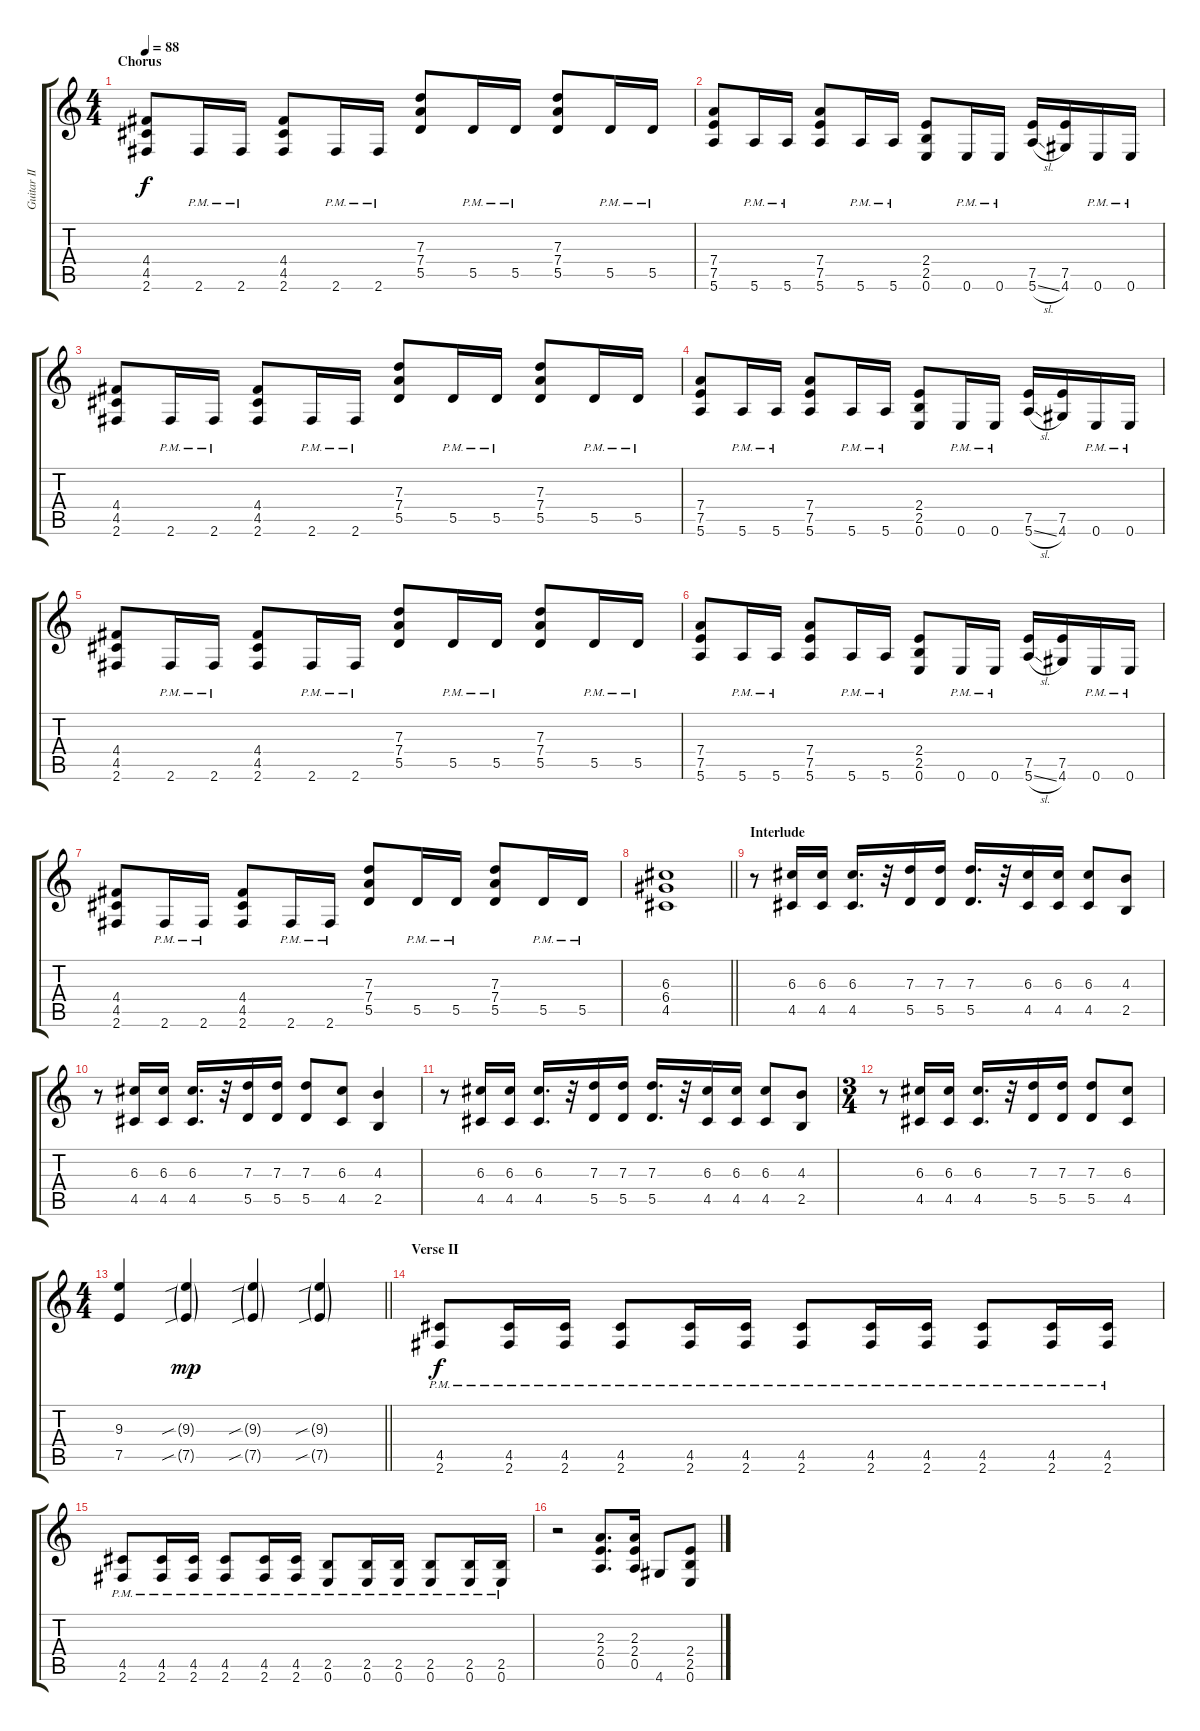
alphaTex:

\track ("Guitar II" "Guitar II") {instrument overdrivenguitar}
\staff {score tabs}
\tuning (E4 B3 G3 D3 A2 E2) {hide}
\ts (4 4)
\section ("" "Chorus")
\tempo 88
\clef g2
\ks c
(4.4 4.5 2.6).8{dy f} 2.6{pm}.16 2.6{pm}.16 (4.4 4.5 2.6).8 2.6{pm}.16 2.6{pm}.16 (7.3 7.4 5.5).8 5.5{pm}.16 5.5{pm}.16 (7.3 7.4 5.5).8 5.5{pm}.16 5.5{pm}.16 |
(7.4 7.5 5.6).8 5.6{pm}.16 5.6{pm}.16 (7.4 7.5 5.6).8 5.6{pm}.16 5.6{pm}.16 (2.4 2.5 0.6).8 0.6{pm}.16 0.6{pm}.16 (7.5 5.6{sl}).16 (7.5 4.6).16 0.6{pm}.16 0.6{pm}.16 |
(4.4 4.5 2.6).8 2.6{pm}.16 2.6{pm}.16 (4.4 4.5 2.6).8 2.6{pm}.16 2.6{pm}.16 (7.3 7.4 5.5).8 5.5{pm}.16 5.5{pm}.16 (7.3 7.4 5.5).8 5.5{pm}.16 5.5{pm}.16 |
(7.4 7.5 5.6).8 5.6{pm}.16 5.6{pm}.16 (7.4 7.5 5.6).8 5.6{pm}.16 5.6{pm}.16 (2.4 2.5 0.6).8 0.6{pm}.16 0.6{pm}.16 (7.5 5.6{sl}).16 (7.5 4.6).16 0.6{pm}.16 0.6{pm}.16 |
(4.4 4.5 2.6).8 2.6{pm}.16 2.6{pm}.16 (4.4 4.5 2.6).8 2.6{pm}.16 2.6{pm}.16 (7.3 7.4 5.5).8 5.5{pm}.16 5.5{pm}.16 (7.3 7.4 5.5).8 5.5{pm}.16 5.5{pm}.16 |
(7.4 7.5 5.6).8 5.6{pm}.16 5.6{pm}.16 (7.4 7.5 5.6).8 5.6{pm}.16 5.6{pm}.16 (2.4 2.5 0.6).8 0.6{pm}.16 0.6{pm}.16 (7.5 5.6{sl}).16 (7.5 4.6).16 0.6{pm}.16 0.6{pm}.16 |
(4.4 4.5 2.6).8 2.6{pm}.16 2.6{pm}.16 (4.4 4.5 2.6).8 2.6{pm}.16 2.6{pm}.16 (7.3 7.4 5.5).8 5.5{pm}.16 5.5{pm}.16 (7.3 7.4 5.5).8 5.5{pm}.16 5.5{pm}.16 |
\barLineRight lightlight
(6.3 6.4 4.5).1 |
\section ("" "Interlude")
r.8 (6.3 4.5).16 (6.3 4.5).16 (6.3 4.5).16{d} r.32 (7.3 5.5).16 (7.3 5.5).16 (7.3 5.5).16{d} r.32 (6.3 4.5).16 (6.3 4.5).16 (6.3 4.5).8 (4.3 2.5).8 |
r.8 (6.3 4.5).16 (6.3 4.5).16 (6.3 4.5).16{d} r.32 (7.3 5.5).16 (7.3 5.5).16 (7.3 5.5).8 (6.3 4.5).8 (4.3 2.5).4 |
r.8 (6.3 4.5).16 (6.3 4.5).16 (6.3 4.5).16{d} r.32 (7.3 5.5).16 (7.3 5.5).16 (7.3 5.5).16{d} r.32 (6.3 4.5).16 (6.3 4.5).16 (6.3 4.5).8 (4.3 2.5).8 |
\ts (3 4)
r.8 (6.3 4.5).16 (6.3 4.5).16 (6.3 4.5).16{d} r.32 (7.3 5.5).16 (7.3 5.5).16 (7.3 5.5).8 (6.3 4.5).8 |
\ts (4 4)
\barLineRight lightlight
(9.3 7.5).4 (9.3{sib g} 7.5{sib g}).4{dy mp} (9.3{sib g} 7.5{sib g}).4 (9.3{sib g} 7.5{sib g}).4 |
\section ("" "Verse II")
(4.5{pm} 2.6{pm}).8{dy f} (4.5{pm} 2.6{pm}).16 (4.5{pm} 2.6{pm}).16 (4.5{pm} 2.6{pm}).8 (4.5{pm} 2.6{pm}).16 (4.5{pm} 2.6{pm}).16 (4.5{pm} 2.6{pm}).8 (4.5{pm} 2.6{pm}).16 (4.5{pm} 2.6{pm}).16 (4.5{pm} 2.6{pm}).8 (4.5{pm} 2.6{pm}).16 (4.5{pm} 2.6{pm}).16 |
(4.5{pm} 2.6{pm}).8 (4.5{pm} 2.6{pm}).16 (4.5{pm} 2.6{pm}).16 (4.5{pm} 2.6{pm}).8 (4.5{pm} 2.6{pm}).16 (4.5{pm} 2.6{pm}).16 (2.5{pm} 0.6{pm}).8 (2.5{pm} 0.6{pm}).16 (2.5{pm} 0.6{pm}).16 (2.5{pm} 0.6{pm}).8 (2.5{pm} 0.6{pm}).16 (2.5{pm} 0.6{pm}).16 |
r.2 (2.3 2.4 0.5).8{d} (2.3 2.4 0.5).16 4.6.8 (2.4 2.5 0.6).8
